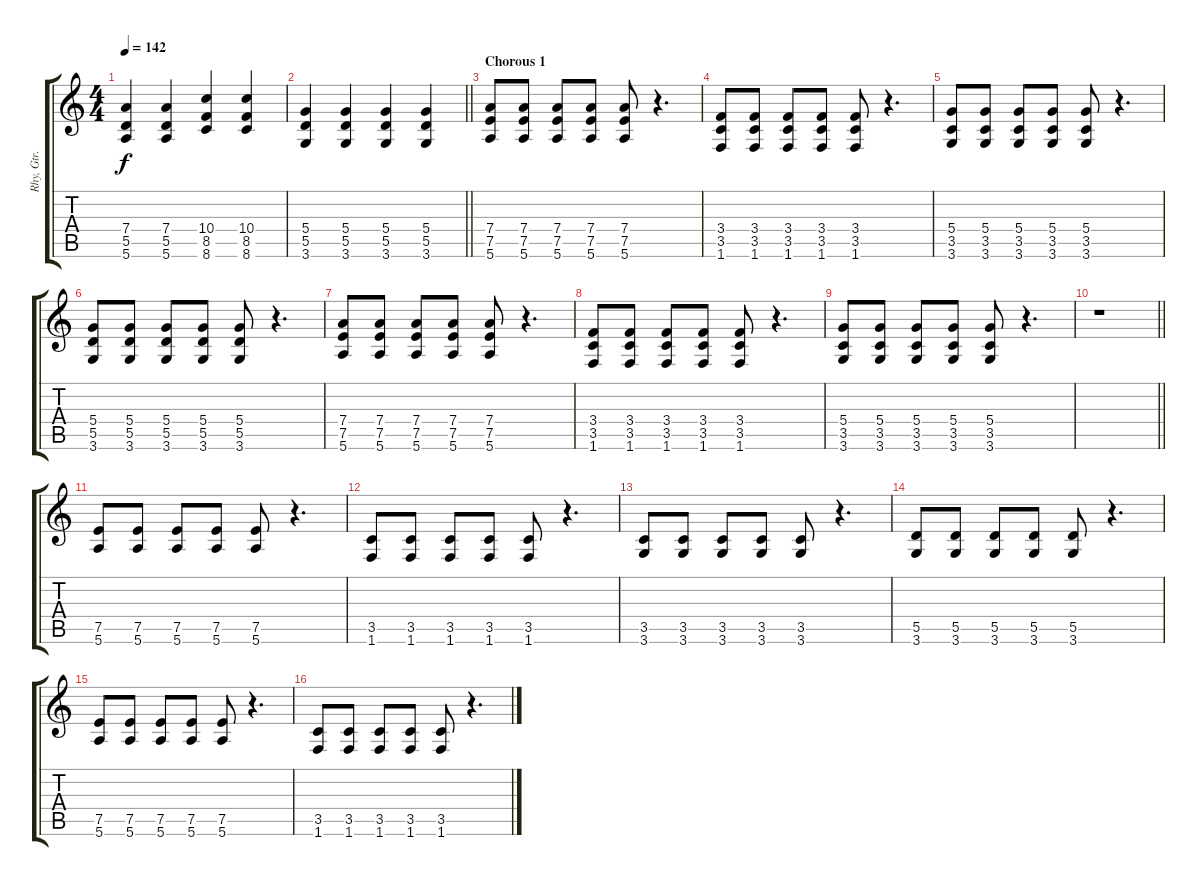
\track ("Rhy, Gtr. 2" "Rhy, Gtr. ") {instrument distortionguitar}
\staff {score tabs}
\tuning (E4 B3 G3 D3 A2 E2) {hide}
\ts (4 4)
\tempo 142
\clef g2
\ks c
(7.4 5.5 5.6).4{dy f} (7.4 5.5 5.6).4 (10.4 8.5 8.6).4 (10.4 8.5 8.6).4 |
\barLineRight lightlight
(5.4 5.5 3.6).4 (5.4 5.5 3.6).4 (5.4 5.5 3.6).4 (5.4 5.5 3.6).4 |
\section ("" "Chorous 1")
(7.4 7.5 5.6).8 (7.4 7.5 5.6).8 (7.4 7.5 5.6).8 (7.4 7.5 5.6).8 (7.4 7.5 5.6).8 r.4{d} |
(3.4 3.5 1.6).8 (3.4 3.5 1.6).8 (3.4 3.5 1.6).8 (3.4 3.5 1.6).8 (3.4 3.5 1.6).8 r.4{d} |
(5.4 3.5 3.6).8 (5.4 3.5 3.6).8 (5.4 3.5 3.6).8 (5.4 3.5 3.6).8 (5.4 3.5 3.6).8 r.4{d} |
(5.4 5.5 3.6).8 (5.4 5.5 3.6).8 (5.4 5.5 3.6).8 (5.4 5.5 3.6).8 (5.4 5.5 3.6).8 r.4{d} |
(7.4 7.5 5.6).8 (7.4 7.5 5.6).8 (7.4 7.5 5.6).8 (7.4 7.5 5.6).8 (7.4 7.5 5.6).8 r.4{d} |
(3.4 3.5 1.6).8 (3.4 3.5 1.6).8 (3.4 3.5 1.6).8 (3.4 3.5 1.6).8 (3.4 3.5 1.6).8 r.4{d} |
(5.4 3.5 3.6).8 (5.4 3.5 3.6).8 (5.4 3.5 3.6).8 (5.4 3.5 3.6).8 (5.4 3.5 3.6).8 r.4{d} |
\barLineRight lightlight
r.1 |
\section ("" "")
(7.5 5.6).8{volume 5} (7.5 5.6).8 (7.5 5.6).8 (7.5 5.6).8 (7.5 5.6).8 r.4{d} |
(3.5 1.6).8 (3.5 1.6).8 (3.5 1.6).8 (3.5 1.6).8 (3.5 1.6).8 r.4{d} |
(3.5 3.6).8 (3.5 3.6).8 (3.5 3.6).8 (3.5 3.6).8 (3.5 3.6).8 r.4{d} |
(5.5 3.6).8 (5.5 3.6).8 (5.5 3.6).8 (5.5 3.6).8 (5.5 3.6).8 r.4{d} |
(7.5 5.6).8 (7.5 5.6).8 (7.5 5.6).8 (7.5 5.6).8 (7.5 5.6).8 r.4{d} |
(3.5 1.6).8 (3.5 1.6).8 (3.5 1.6).8 (3.5 1.6).8 (3.5 1.6).8 r.4{d}
